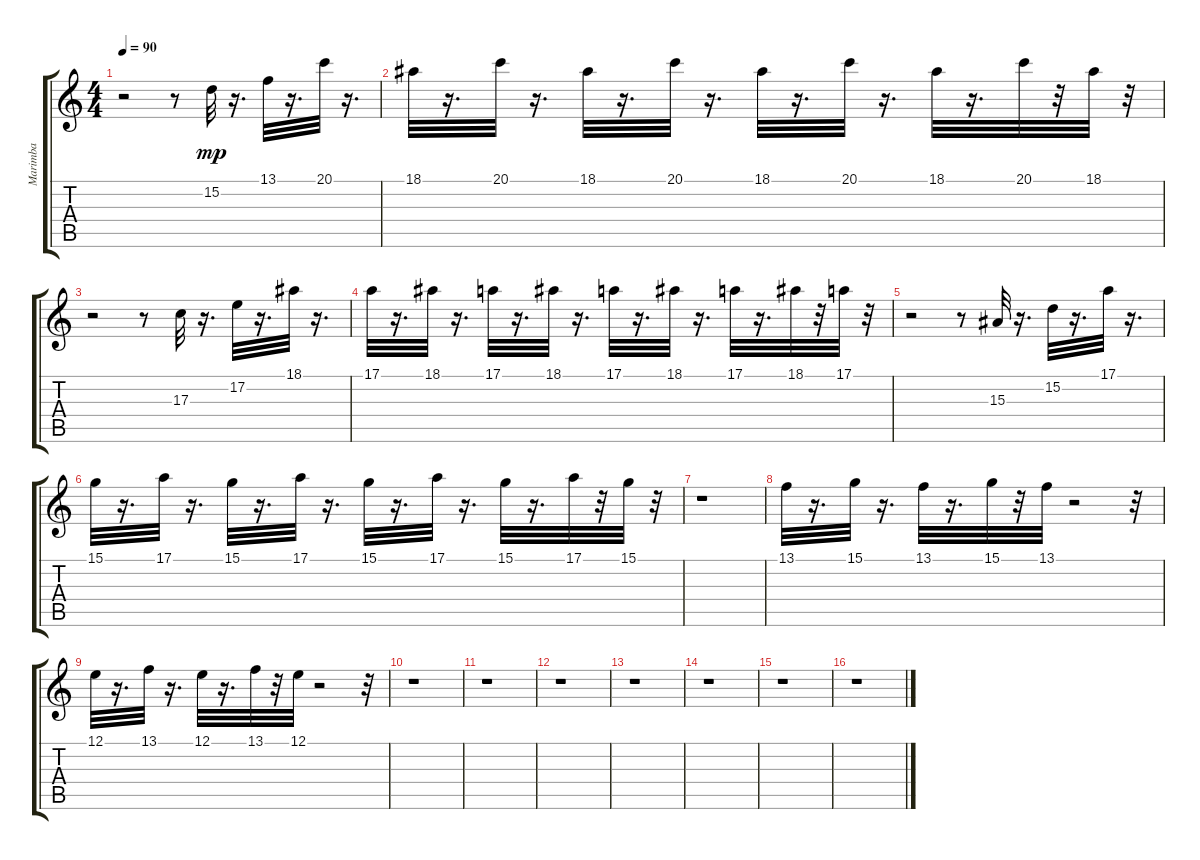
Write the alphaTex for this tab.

\track ("Marimba" "Marimba") {instrument marimba}
\staff {score tabs}
\tuning (E4 B3 G3 D3 A2 E2) {hide}
\ts (4 4)
\tempo 90
\clef g2
\ks c
r.2{dy mp instrument marimba} r.8 15.2.32 r.16{d} 13.1.32 r.16{d} 20.1.32 r.16{d} |
18.1.32 r.16{d} 20.1.32 r.16{d} 18.1.32 r.16{d} 20.1.32 r.16{d} 18.1.32 r.16{d} 20.1.32 r.16{d} 18.1.32 r.16{d} 20.1.32 r.32 18.1.32 r.32 |
r.2 r.8 17.3.32 r.16{d} 17.2.32 r.16{d} 18.1.32 r.16{d} |
17.1.32 r.16{d} 18.1.32 r.16{d} 17.1.32 r.16{d} 18.1.32 r.16{d} 17.1.32 r.16{d} 18.1.32 r.16{d} 17.1.32 r.16{d} 18.1.32 r.32 17.1.32 r.32 |
r.2 r.8 15.3.32 r.16{d} 15.2.32 r.16{d} 17.1.32 r.16{d} |
15.1.32 r.16{d} 17.1.32 r.16{d} 15.1.32 r.16{d} 17.1.32 r.16{d} 15.1.32 r.16{d} 17.1.32 r.16{d} 15.1.32 r.16{d} 17.1.32 r.32 15.1.32 r.32 |
r.1 |
13.1.32 r.16{d} 15.1.32 r.16{d} 13.1.32 r.16{d} 15.1.32 r.32 13.1.32 r.2 r.32 |
12.1.32 r.16{d} 13.1.32 r.16{d} 12.1.32 r.16{d} 13.1.32 r.32 12.1.32 r.2 r.32 |
r.1 |
r.1 |
r.1 |
r.1 |
r.1 |
r.1 |
r.1
